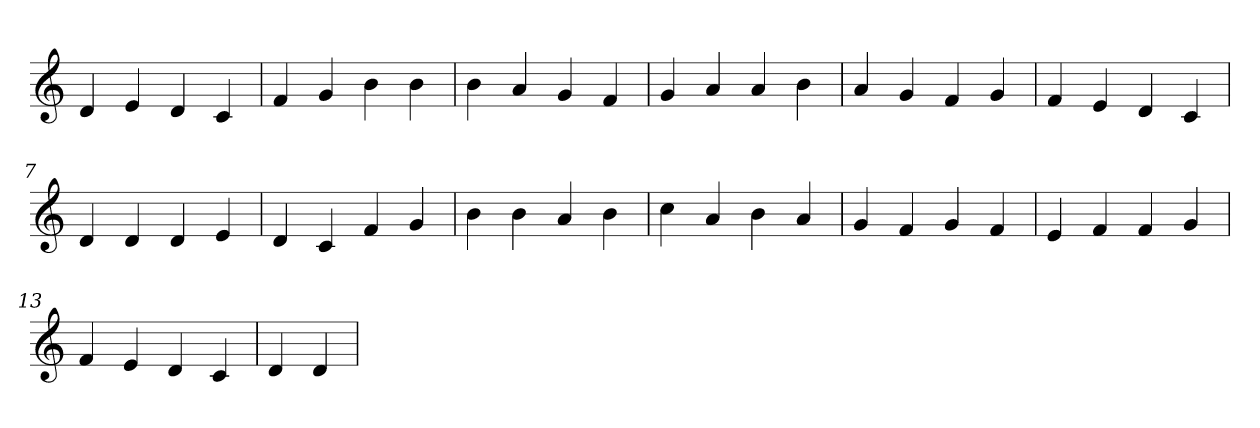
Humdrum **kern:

**kern
*part1
*staff1
*clefG2
=1
4d
4e
4d
4c
=2
4f
4g
4b
4b
=3
4b
4a
4g
4f
=4
4g
4a
4a
4b
=5
4a
4g
4f
4g
=6
4f
4e
4d
4c
=7
4d
4d
4d
4e
=8
4d
4c
4f
4g
=9
4b
4b
4a
4b
=10
4cc
4a
4b
4a
=11
4g
4f
4g
4f
=12
4e
4f
4f
4g
=13
4f
4e
4d
4c
=14
4d
4d
=
*-
